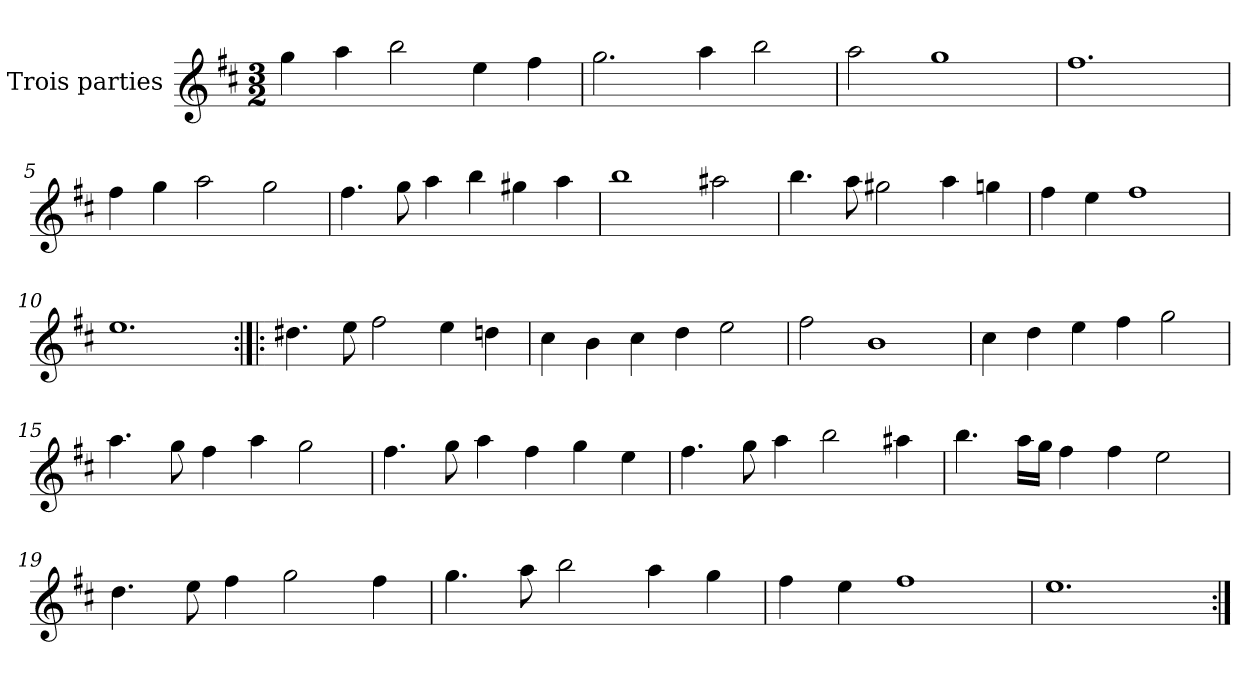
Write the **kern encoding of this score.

**kern
*part1
*staff1
*I"Trois parties
*clefG2
*k[f#c#]
*M3/2
*MM180
=1
4gg\
4aa\
2bb\
4ee\
4ff#\
=2
2.gg\
4aa\
2bb\
=3
2aa\
1gg
=4
1.ff#
=5
4ff#\
4gg\
2aa\
2gg\
=6
4.ff#\
8gg\
4aa\
4bb\
4gg#X\
4aa\
=7
1bb
2aa#X\
=8
4.bb\
8aa\
2gg#X\
4aa\
4ggn\
=9
4ff#\
4ee\
1ff#
=10
1.ee
=11:|!|:
4.dd#X\
8ee\
2ff#\
4ee\
4ddn\
=12
4cc#\
4b\
4cc#\
4dd\
2ee\
=13
2ff#\
1b
=14
4cc#\
4dd\
4ee\
4ff#\
2gg\
=15
4.aa\
8gg\
4ff#\
4aa\
2gg\
=16
4.ff#\
8gg\
4aa\
4ff#\
4gg\
4ee\
=17
4.ff#\
8gg\
4aa\
2bb\
4aa#X\
=18
4.bb\
16aa\LL
16gg\JJ
4ff#\
4ff#\
2ee\
=19
4.dd\
8ee\
4ff#\
2gg\
4ff#\
=20
4.gg\
8aa\
2bb\
4aa\
4gg\
=21
4ff#\
4ee\
1ff#
=22
1.ee
=:|!
*-
